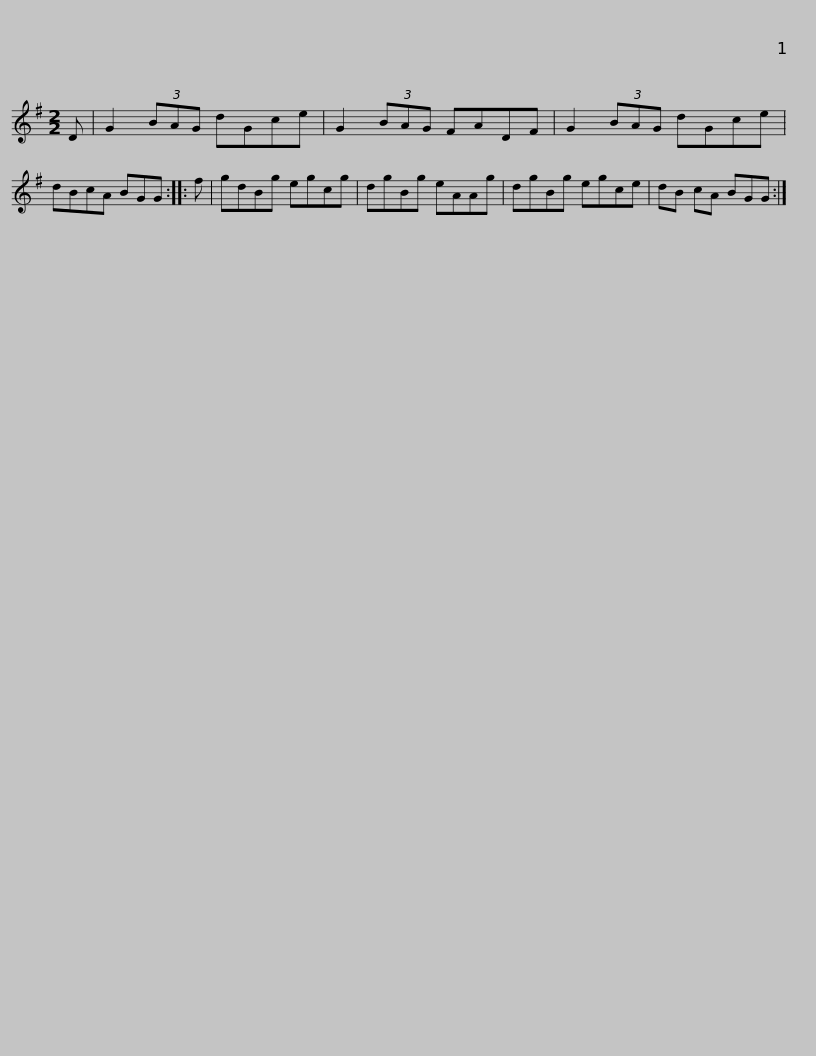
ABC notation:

X:1
L:1/8
M:2/2
I:linebreak $
K:G
V:1 treble
V:1
 D | G2 (3BAG dGce | G2 (3BAG FADF | G2 (3BAG dGce | dBcA BGG :: %5
 f | gdBg egcg |$ dgBg eAAg | dgBg egce | dB cA BGG :| %10
